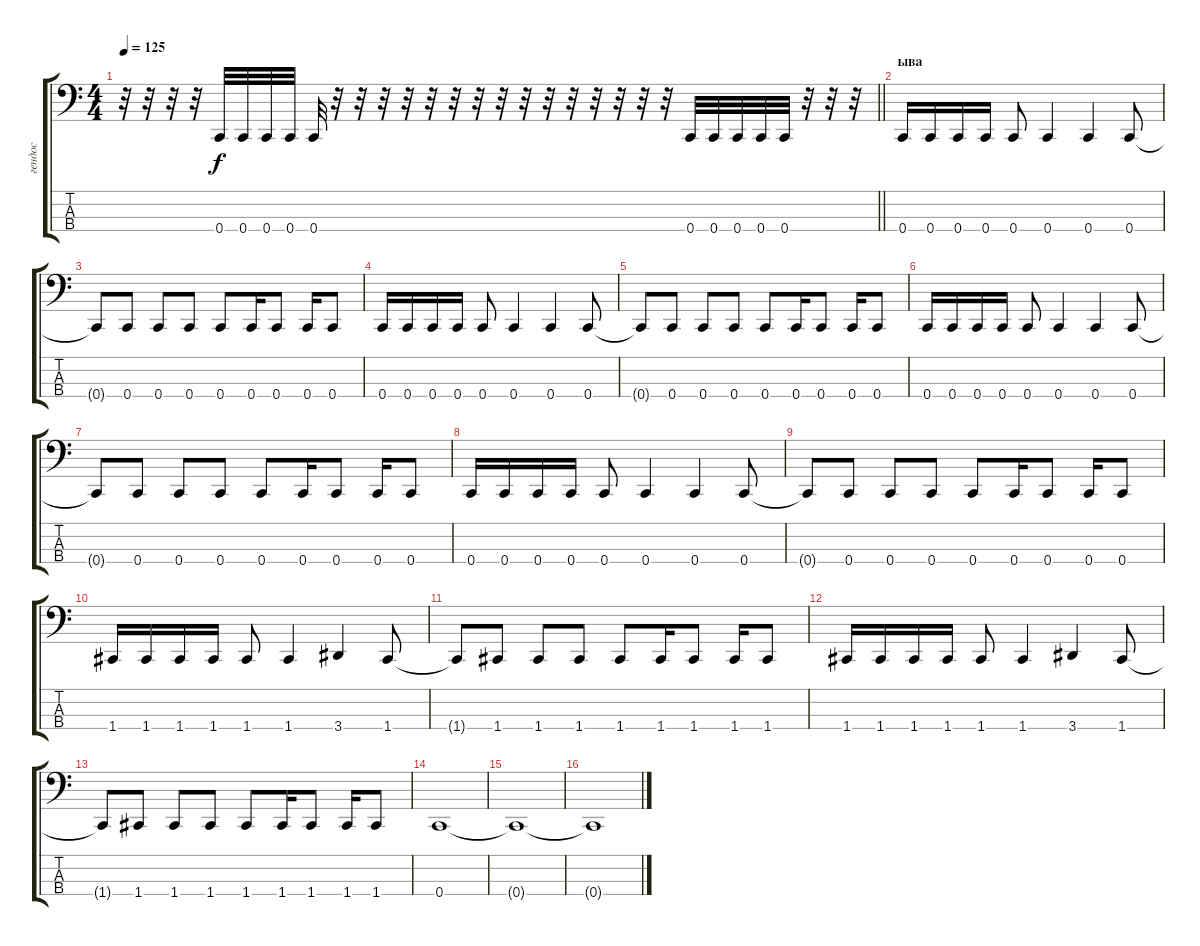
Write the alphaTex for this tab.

\track ("гендос" "гендос") {instrument electricbasspick}
\staff {score tabs}
\tuning (F2 C2 G1 C1) {hide}
\ts (4 4)
\tempo 125
\clef f4
\barLineRight lightlight
\ks c
r.32{dy f} r.32 r.32 r.32 0.4.32 0.4.32 0.4.32 0.4.32 0.4.32 r.32 r.32 r.32 r.32 r.32 r.32 r.32 r.32 r.32 r.32 r.32 r.32 r.32 r.32 r.32 0.4.32 0.4.32 0.4.32 0.4.32 0.4.32 r.32 r.32 r.32 |
\section ("" "ыва")
0.4.16 0.4.16 0.4.16 0.4.16 0.4.8 0.4.4 0.4.4 0.4.8 |
0.4{t}.8 0.4.8 0.4.8 0.4.8 0.4.8 0.4.16 0.4.8 0.4.16 0.4.8 |
0.4.16 0.4.16 0.4.16 0.4.16 0.4.8 0.4.4 0.4.4 0.4.8 |
0.4{t}.8 0.4.8 0.4.8 0.4.8 0.4.8 0.4.16 0.4.8 0.4.16 0.4.8 |
0.4.16 0.4.16 0.4.16 0.4.16 0.4.8 0.4.4 0.4.4 0.4.8 |
0.4{t}.8 0.4.8 0.4.8 0.4.8 0.4.8 0.4.16 0.4.8 0.4.16 0.4.8 |
0.4.16 0.4.16 0.4.16 0.4.16 0.4.8 0.4.4 0.4.4 0.4.8 |
0.4{t}.8 0.4.8 0.4.8 0.4.8 0.4.8 0.4.16 0.4.8 0.4.16 0.4.8 |
1.4.16 1.4.16 1.4.16 1.4.16 1.4.8 1.4.4 3.4.4 1.4.8 |
1.4{t}.8 1.4.8 1.4.8 1.4.8 1.4.8 1.4.16 1.4.8 1.4.16 1.4.8 |
1.4.16 1.4.16 1.4.16 1.4.16 1.4.8 1.4.4 3.4.4 1.4.8 |
1.4{t}.8 1.4.8 1.4.8 1.4.8 1.4.8 1.4.16 1.4.8 1.4.16 1.4.8 |
0.4.1 |
0.4{t}.1 |
0.4{t}.1
